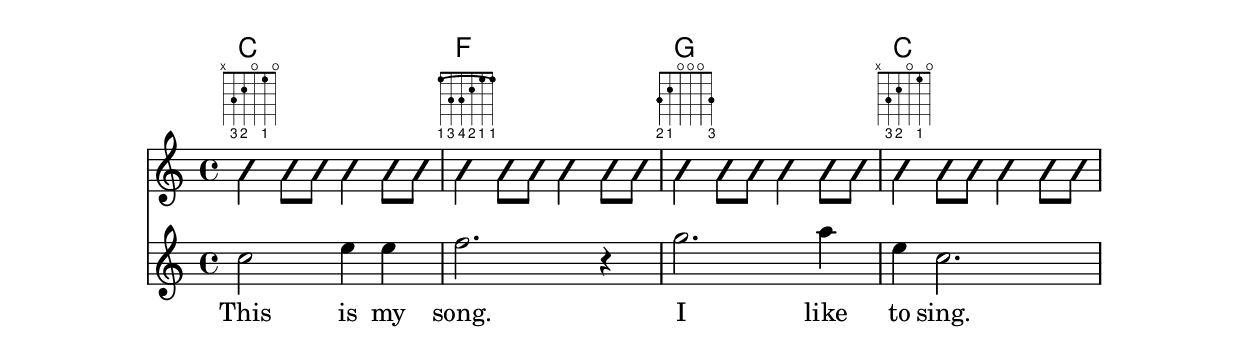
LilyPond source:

%% Do not edit this file; it is auto-generated from input/new
%% This file is in the public domain.
\version "2.13.1"

\header {
  texidoces = "
Para la música de guitarra, es posible mostrar los ritmos de rasgueo,
además de las notas de la melodía, acordes y diagramas de posiciones.

"
  doctitlees = "Ritmos rasgueados de guitarra"

%% Translation of GIT committish :<6ce7f350682dfa99af97929be1dec6b9f1cbc01a>
  texidocde = "
In Guitarrennotation kann neben Melodie, Akkordbezeichnungen und
Bunddiagrammen auch der Schlagrhythmus angegeben werden.

"
  doctitlede = "Schlagrhythmus für Guitarren"

  lsrtags = "rhythms,fretted-strings"
  texidoc = "For guitar music, it is possible to show strum rhythms, along
with melody notes, chord names, and fret diagrams.
"
  doctitle = "Guitar strum rhythms"
} % begin verbatim


\include "predefined-guitar-fretboards.ly"
<<
  \new ChordNames {
    \chordmode {
      c1 f g c
    }
  }
  \new FretBoards {
    \chordmode {
      c1 f g c
    }
  }
  \new Voice \with {
    \consists "Pitch_squash_engraver"
  } {
    \relative c'' {
      \improvisationOn
      c4 c8 c c4 c8 c
      f4 f8 f f4 f8 f
      g4 g8 g g4 g8 g
      c4 c8 c c4 c8 c
    }
  }
  \new Voice = "melody" {
    \relative c'' {
      c2 e4 e4
      f2. r4
      g2. a4
      e4 c2.
    }
  }
  \new Lyrics {
    \lyricsto "melody" {
      This is my song.
      I like to sing.
    }
  }
>>
